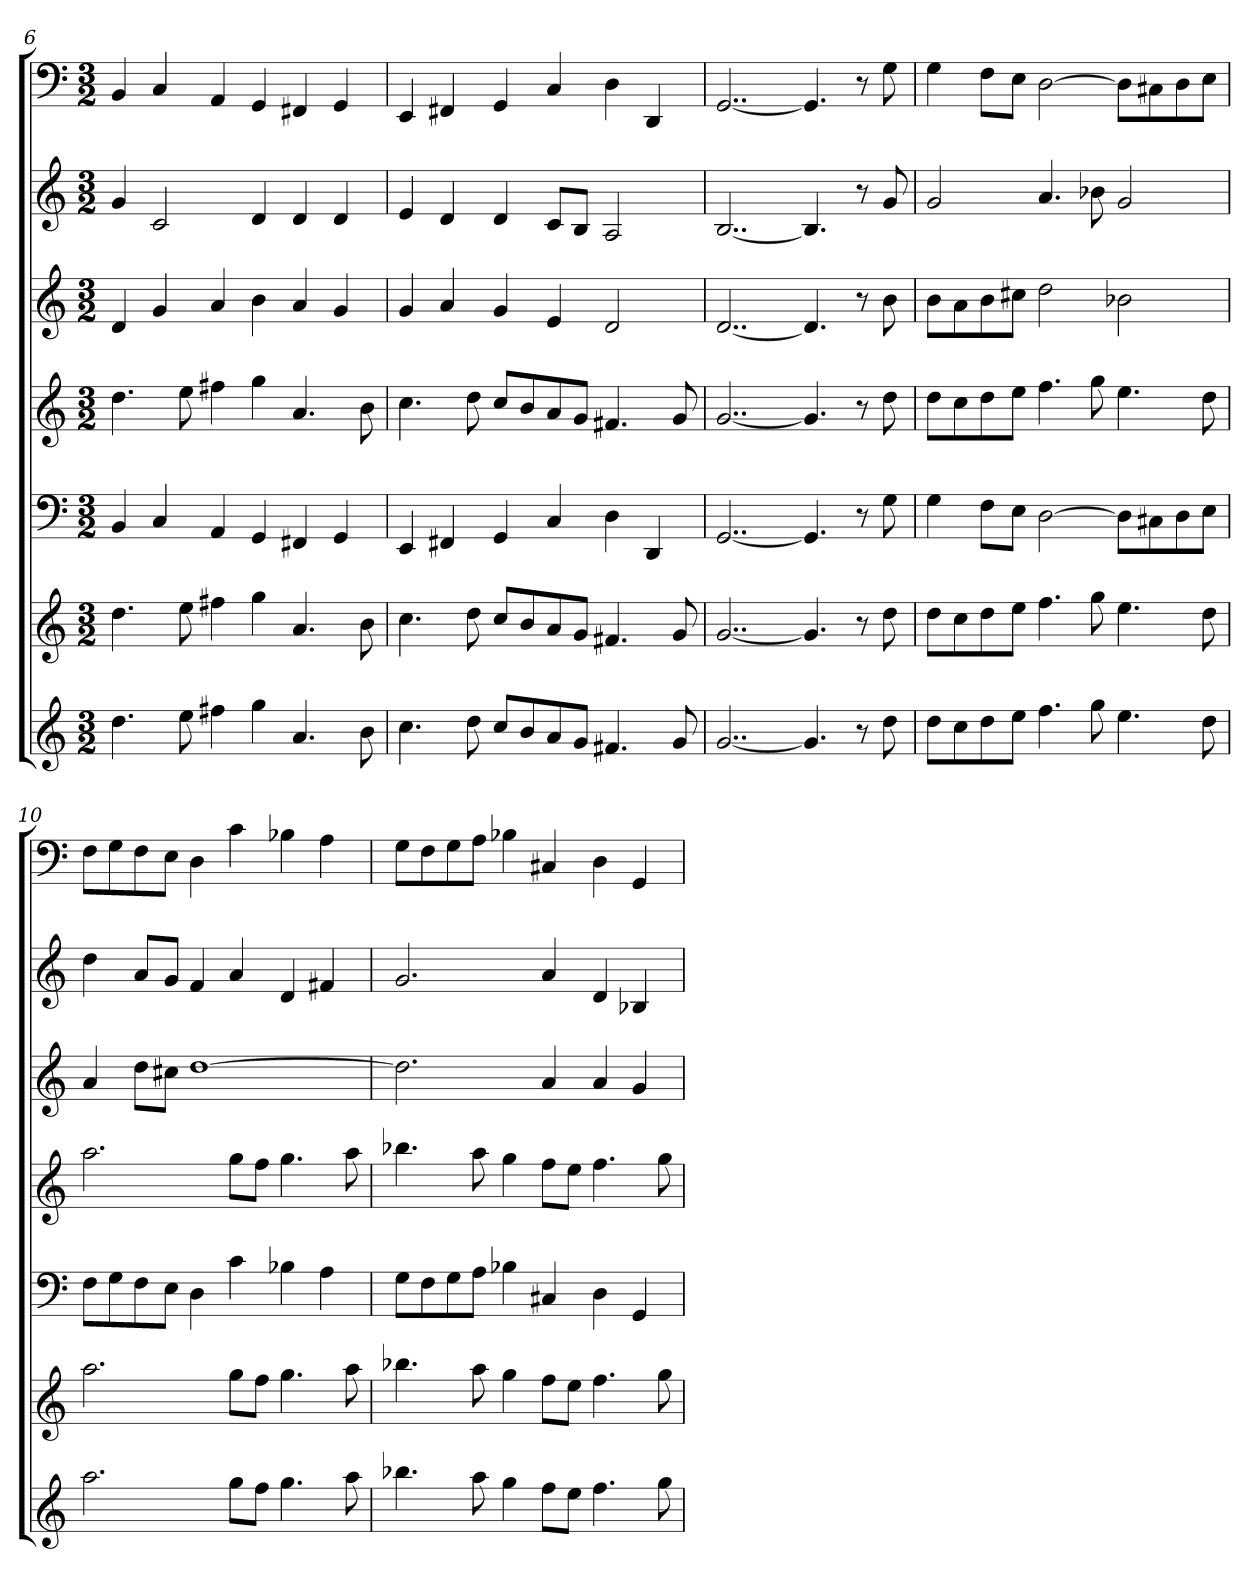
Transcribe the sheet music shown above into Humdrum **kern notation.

**kern	**kern	**kern	**kern	**kern	**kern	**kern
*part7	*part6	*part5	*part4	*part3	*part2	*part1
*staff7	*staff6	*staff5	*staff4	*staff3	*staff2	*staff1
*k[]	*k[]	*k[]	*k[]	*k[]	*k[]	*k[]
*C:	*C:	*C:	*C:	*C:	*C:	*C:
*M3/2	*M3/2	*M3/2	*M3/2	*M3/2	*M3/2	*M3/2
=6	=6	=6	=6	=6	=6	=6
4.dd	4.dd	4BB	4.dd	4d	4g	4BB
.	.	4C	.	4g	2c	4C
8ee	8ee	.	8ee	.	.	.
4ff#X	4ff#X	4AA	4ff#X	4a	.	4AA
4gg	4gg	4GG	4gg	4b	4d	4GG
4.a	4.a	4FF#X	4.a	4a	4d	4FF#X
.	.	4GG	.	4g	4d	4GG
8b	8b	.	8b	.	.	.
=7	=7	=7	=7	=7	=7	=7
4.cc	4.cc	4EE	4.cc	4g	4e	4EE
.	.	4FF#X	.	4a	4d	4FF#X
8dd	8dd	.	8dd	.	.	.
8ccL	8ccL	4GG	8ccL	4g	4d	4GG
8b	8b	.	8b	.	.	.
8a	8a	4C	8a	4e	8cL	4C
8gJ	8gJ	.	8gJ	.	8BJ	.
4.f#X	4.f#X	4D	4.f#X	2d	2A	4D
.	.	4DD	.	.	.	4DD
8g	8g	.	8g	.	.	.
=8	=8	=8	=8	=8	=8	=8
[2..g	[2..g	[2..GG	[2..g	[2..d	[2..B	[2..GG
4.g]	4.g]	4.GG]	4.g]	4.d]	4.B]	4.GG]
8r	8r	8r	8r	8r	8r	8r
8dd	8dd	8G	8dd	8b	8g	8G
=9	=9	=9	=9	=9	=9	=9
8ddL	8ddL	4G	8ddL	8bL	2g	4G
8cc	8cc	.	8cc	8a	.	.
8dd	8dd	8FL	8dd	8b	.	8FL
8eeJ	8eeJ	8EJ	8eeJ	8cc#XJ	.	8EJ
4.ff	4.ff	[2D	4.ff	2dd	4.a	[2D
8gg	8gg	.	8gg	.	8b-X	.
4.ee	4.ee	8DL]	4.ee	2b-X	2g	8DL]
.	.	8C#X	.	.	.	8C#X
.	.	8D	.	.	.	8D
8dd	8dd	8EJ	8dd	.	.	8EJ
=10	=10	=10	=10	=10	=10	=10
2.aa	2.aa	8FL	2.aa	4a	4dd	8FL
.	.	8G	.	.	.	8G
.	.	8F	.	8ddL	8aL	8F
.	.	8EJ	.	8cc#XJ	8gJ	8EJ
.	.	4D	.	[1dd	4f	4D
8ggL	8ggL	4c	8ggL	.	4a	4c
8ffJ	8ffJ	.	8ffJ	.	.	.
4.gg	4.gg	4B-X	4.gg	.	4d	4B-X
.	.	4A	.	.	4f#X	4A
8aa	8aa	.	8aa	.	.	.
=11	=11	=11	=11	=11	=11	=11
4.bb-X	4.bb-X	8GL	4.bb-X	2.dd]	2.g	8GL
.	.	8F	.	.	.	8F
.	.	8G	.	.	.	8G
8aa	8aa	8AJ	8aa	.	.	8AJ
4gg	4gg	4B-X	4gg	.	.	4B-X
8ffL	8ffL	4C#X	8ffL	4a	4a	4C#X
8eeJ	8eeJ	.	8eeJ	.	.	.
4.ff	4.ff	4D	4.ff	4a	4d	4D
.	.	4GG	.	4g	4B-X	4GG
8gg	8gg	.	8gg	.	.	.
=	=	=	=	=	=	=
*-	*-	*-	*-	*-	*-	*-
